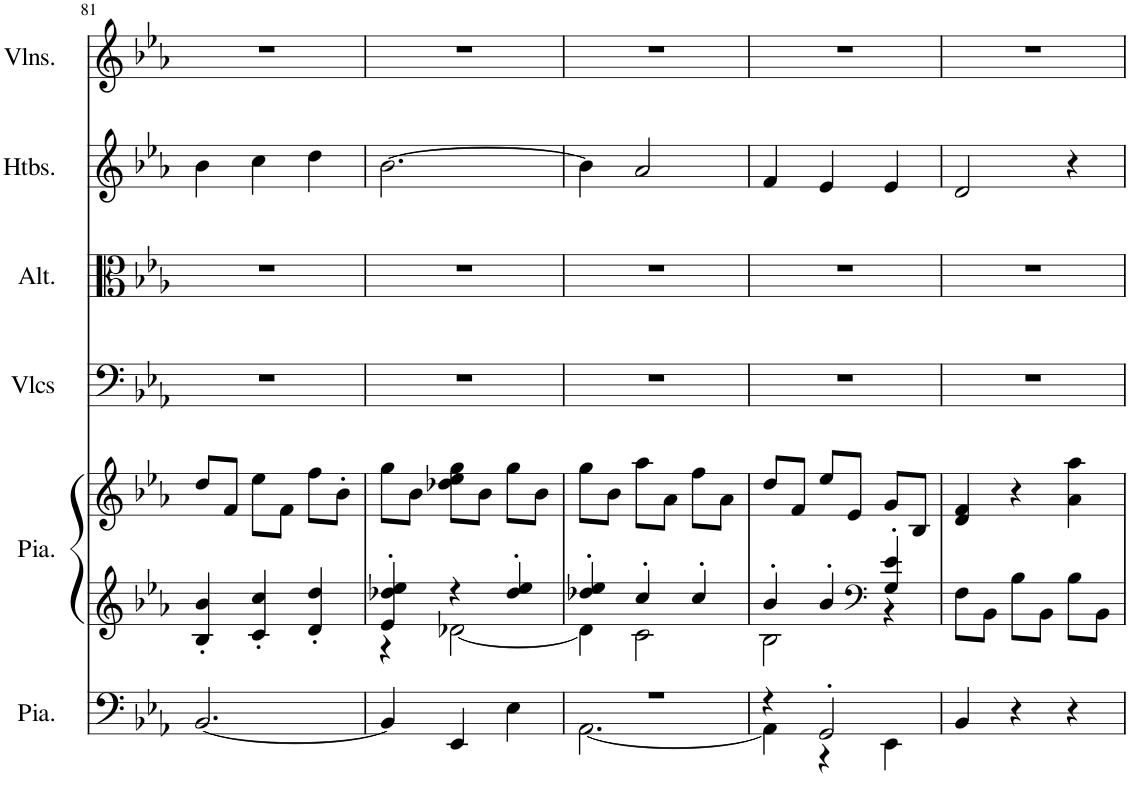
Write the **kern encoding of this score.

**kern	**kern	**kern	**kern	**kern	**kern	**kern
*part6	*part5	*part5	*part4	*part3	*part2	*part1
*staff7	*staff6	*staff5	*staff4	*staff3	*staff2	*staff1
*I"Piano, Pedals	*I"Piano, Organ	*	*I"Violoncelles, Bass	*I"Altos, Tenor	*I"Hautbois, Alto	*I"Violons, Soprano
*I'Pia.	*I'Pia.	*	*I'Vlcs	*I'Alt.	*I'Htbs.	*I'Vlns.
!!LO:PB:g=z
*clefF4	*clefG2	*clefG2	*clefF4	*clefC3	*clefG2	*clefG2
*k[b-e-a-]	*k[b-e-a-]	*k[b-e-a-]	*k[b-e-a-]	*k[b-e-a-]	*k[b-e-a-]	*k[b-e-a-]
*M3/4	*M3/4	*M3/4	*M3/4	*M3/4	*M3/4	*M3/4
=81	=81	=81	=81	=81	=81	=81
[2.BB-/	4B-/' 4b-/'	8dd/L	2.r	2.r	4b-\	2.r
.	.	8f/J	.	.	.	.
.	4c/' 4cc/'	8ee-\L	.	.	4cc\	.
.	.	8f\J	.	.	.	.
.	4d/' 4dd/'	8ff\L	.	.	4dd\	.
.	.	8b-'\J	.	.	.	.
=82	=82	=82	=82	=82	=82	=82
*	*^	*	*	*	*	*
4BB-/]	4e-/' 4dd-X/' 4ee-/'	4r	8gg\L	2.r	2.r	[2.b-\	2.r
.	.	.	8b-\J	.	.	.	.
4EE-/	4r	[2d-X\	8dd-X\ 8ee-\ 8gg\L	.	.	.	.
.	.	.	8b-\J	.	.	.	.
4E-\	4dd-/' 4ee-/'	.	8gg\L	.	.	.	.
.	.	.	8b-\J	.	.	.	.
=83	=83	=83	=83	=83	=83	=83	=83
*^	*	*	*	*	*	*	*
2.r	[2.AA-\	4dd-X/' 4ee-/'	4d-\]	8gg\L	2.r	2.r	4b-\]	2.r
.	.	.	.	8b-\J	.	.	.	.
.	.	4cc'/	2c\	8aa-\L	.	.	2a-/	.
.	.	.	.	8a-\J	.	.	.	.
.	.	4cc'/	.	8ff\L	.	.	.	.
.	.	.	.	8a-\J	.	.	.	.
=84	=84	=84	=84	=84	=84	=84	=84	=84
4r	4AA-\]	4b-'/	2B-\	8dd/L	2.r	2.r	4f/	2.r
.	.	.	.	8f/J	.	.	.	.
2GG'/	4r	4b-'/	.	8ee-/L	.	.	4e-/	.
.	.	.	.	8e-/J	.	.	.	.
*	*	*clefF4	*	*	*	*	*	*
.	4EE-\	4G/' 4e-/'	4r	8g/L	.	.	4e-/	.
.	.	.	.	8B-/J	.	.	.	.
*v	*v	*	*	*	*	*	*	*
*	*v	*v	*	*	*	*	*
=85	=85	=85	=85	=85	=85	=85
4BB-/	8F\L	4d/ 4f/	2.r	2.r	2d/	2.r
.	8BB-\J	.	.	.	.	.
4r	8B-\L	4r	.	.	.	.
.	8BB-\J	.	.	.	.	.
4r	8B-\L	4a-\ 4aa-\	.	.	4r	.
.	8BB-\J	.	.	.	.	.
=	=	=	=	=	=	=
*-	*-	*-	*-	*-	*-	*-
